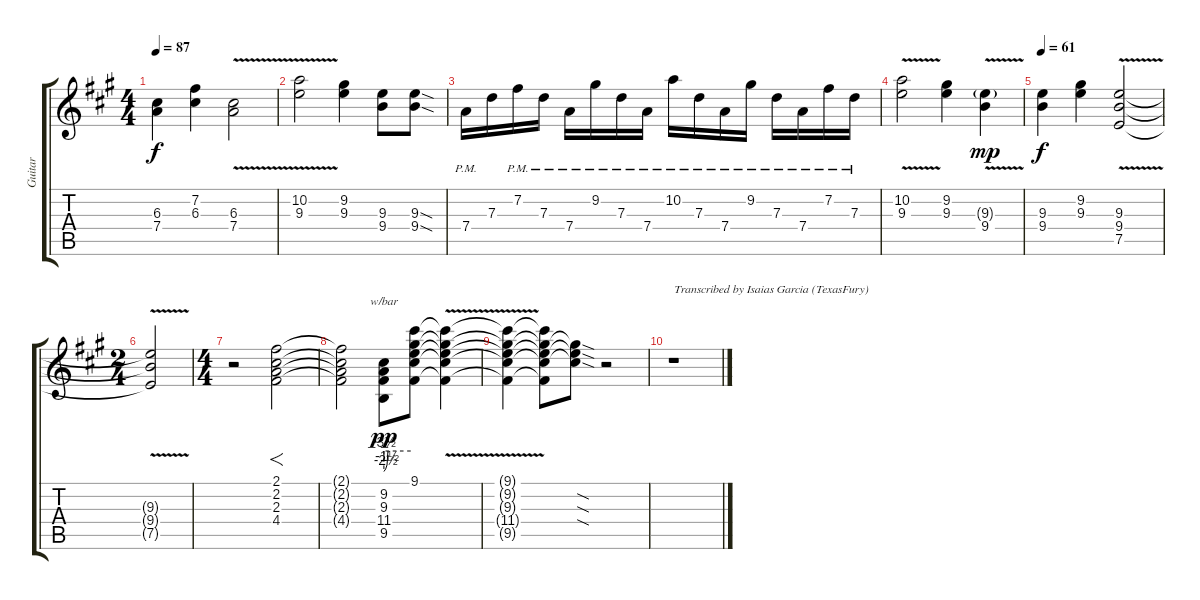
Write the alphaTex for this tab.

\track ("Guitar" "Guitar") {instrument distortionguitar}
\staff {score tabs}
\tuning (E4 B3 G3 D3 A2 E2) {hide}
\ts (4 4)
\tempo 87
\clef g2
\ks f#minor
(6.3 7.4).4{dy f} (7.2 6.3).4 (6.3{v} 7.4{v}).2 |
(10.2 9.3{v}).2 (9.2 9.3).4 (9.3 9.4).8 (9.3{sod} 9.4{sod}).8 |
7.4{pm}.16 7.3.16 7.2{pm}.16 7.3{pm}.16 7.4{pm}.16 9.2{pm}.16 7.3{pm}.16 7.4{pm}.16 10.2{pm}.16 7.3{pm}.16 7.4{pm}.16 9.2{pm}.16 7.3{pm}.16 7.4{pm}.16 7.2{pm}.16 7.3{pm}.16 |
(10.2{v} 9.3{v}).2 (9.2 9.3).4 (9.3{g} 9.4{v}).4{dy mp} |
\tempo 61
(9.3 9.4).4{dy f} (9.2 9.3).4 (9.3{v} 9.4{v} 7.5).2{volume 0} |
\ts (2 4)
(9.3{t} 9.4{t} 7.5{t}).2 |
\ts (4 4)
r.2{volume 9 instrument distortionguitar} (2.1 2.2 2.3 4.4).2{f} |
(2.1{t} 2.2{t} 2.3{t} 4.4{t}).2 (9.2 9.3 11.4 9.5).8{tbe (custom default 0 -14 4 -10 7 -6 9 0 60 0) dy pp} (9.1 9.2{t} 9.3{t} 11.4{t} 9.5{t}).8 (9.1{v t} 9.2{v t} 9.3{v t} 11.4{v t} 9.5{v t}).4 |
(9.1{t} 9.2{t} 9.3{t} 11.4{t} 9.5{t}).4 (9.1{t} 9.2{t} 9.3{t} 11.4{t} 9.5{t}).8 (9.2{sod t} 9.3{sod t} 11.4{sod t}).8 r.2{volume 0} |
r.1{txt "Transcribed by Isaias Garcia (TexasFury)"}
